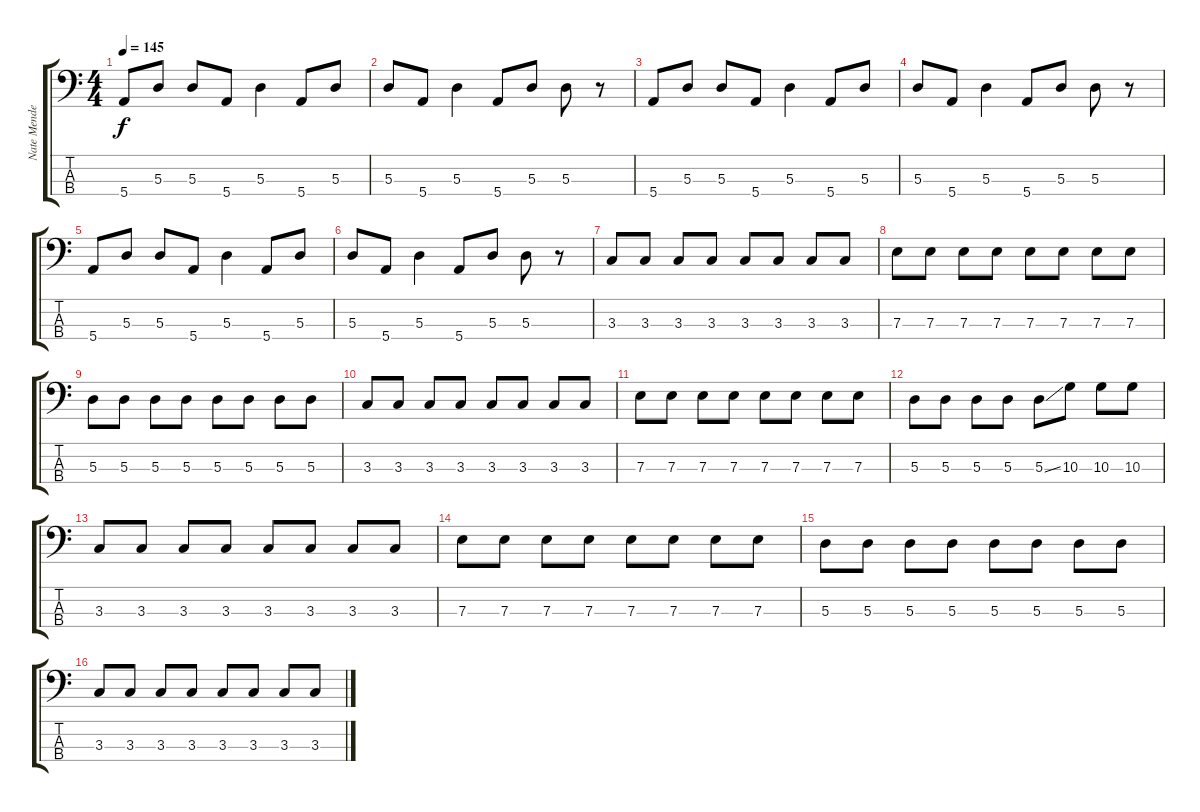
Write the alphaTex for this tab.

\track ("Nate Mendel" "Nate Mende") {instrument electricbassfinger}
\staff {score tabs}
\tuning (G2 D2 A1 E1) {hide}
\ts (4 4)
\tempo 145
\clef f4
\ks c
5.4.8{dy f} 5.3.8 5.3.8 5.4.8 5.3.4 5.4.8 5.3.8 |
5.3.8 5.4.8 5.3.4 5.4.8 5.3.8 5.3.8 r.8 |
5.4.8 5.3.8 5.3.8 5.4.8 5.3.4 5.4.8 5.3.8 |
5.3.8 5.4.8 5.3.4 5.4.8 5.3.8 5.3.8 r.8 |
5.4.8 5.3.8 5.3.8 5.4.8 5.3.4 5.4.8 5.3.8 |
5.3.8 5.4.8 5.3.4 5.4.8 5.3.8 5.3.8 r.8 |
3.3.8 3.3.8 3.3.8 3.3.8 3.3.8 3.3.8 3.3.8 3.3.8 |
7.3.8 7.3.8 7.3.8 7.3.8 7.3.8 7.3.8 7.3.8 7.3.8 |
5.3.8 5.3.8 5.3.8 5.3.8 5.3.8 5.3.8 5.3.8 5.3.8 |
3.3.8 3.3.8 3.3.8 3.3.8 3.3.8 3.3.8 3.3.8 3.3.8 |
7.3.8 7.3.8 7.3.8 7.3.8 7.3.8 7.3.8 7.3.8 7.3.8 |
5.3.8 5.3.8 5.3.8 5.3.8 5.3{ss}.8 10.3.8 10.3.8 10.3.8 |
3.3.8 3.3.8 3.3.8 3.3.8 3.3.8 3.3.8 3.3.8 3.3.8 |
7.3.8 7.3.8 7.3.8 7.3.8 7.3.8 7.3.8 7.3.8 7.3.8 |
5.3.8 5.3.8 5.3.8 5.3.8 5.3.8 5.3.8 5.3.8 5.3.8 |
3.3.8 3.3.8 3.3.8 3.3.8 3.3.8 3.3.8 3.3.8 3.3.8
